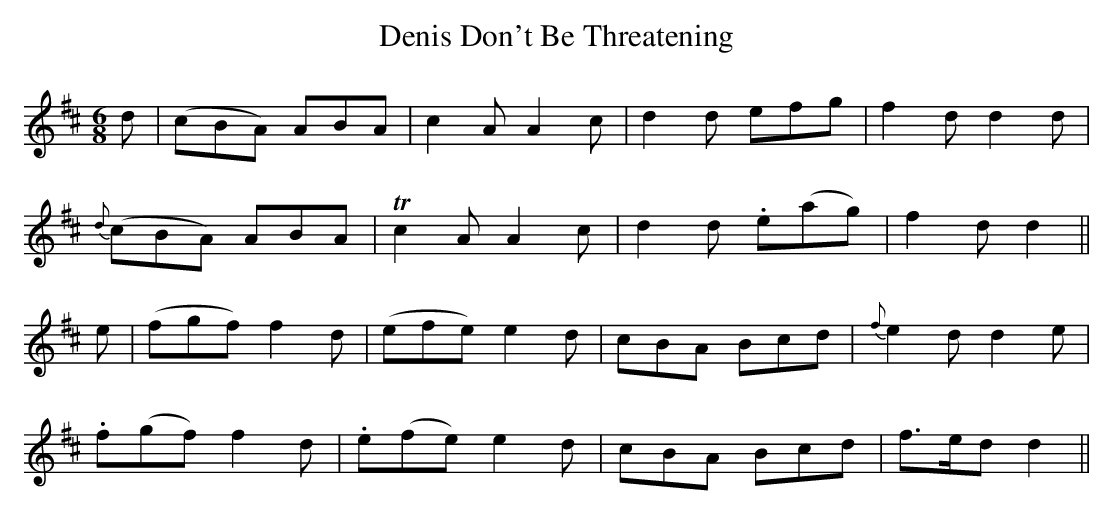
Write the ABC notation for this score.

X:1
T: Denis Don't Be Threatening
M: 6/8
L: 1/8
K: D
d | (cBA) ABA | c2 A A2 c | d2 d efg | f2 d d2 d |
{d}(cBA) ABA | Tc2 A A2 c | d2 d .e(ag) | f2 d d2 ||
e | (fgf) f2 d | (efe) e2 d | cBA Bcd | {f}e2 d d2 e |
.f(gf) f2 d | .e(fe) e2 d | cBA Bcd | f>ed d2 ||
